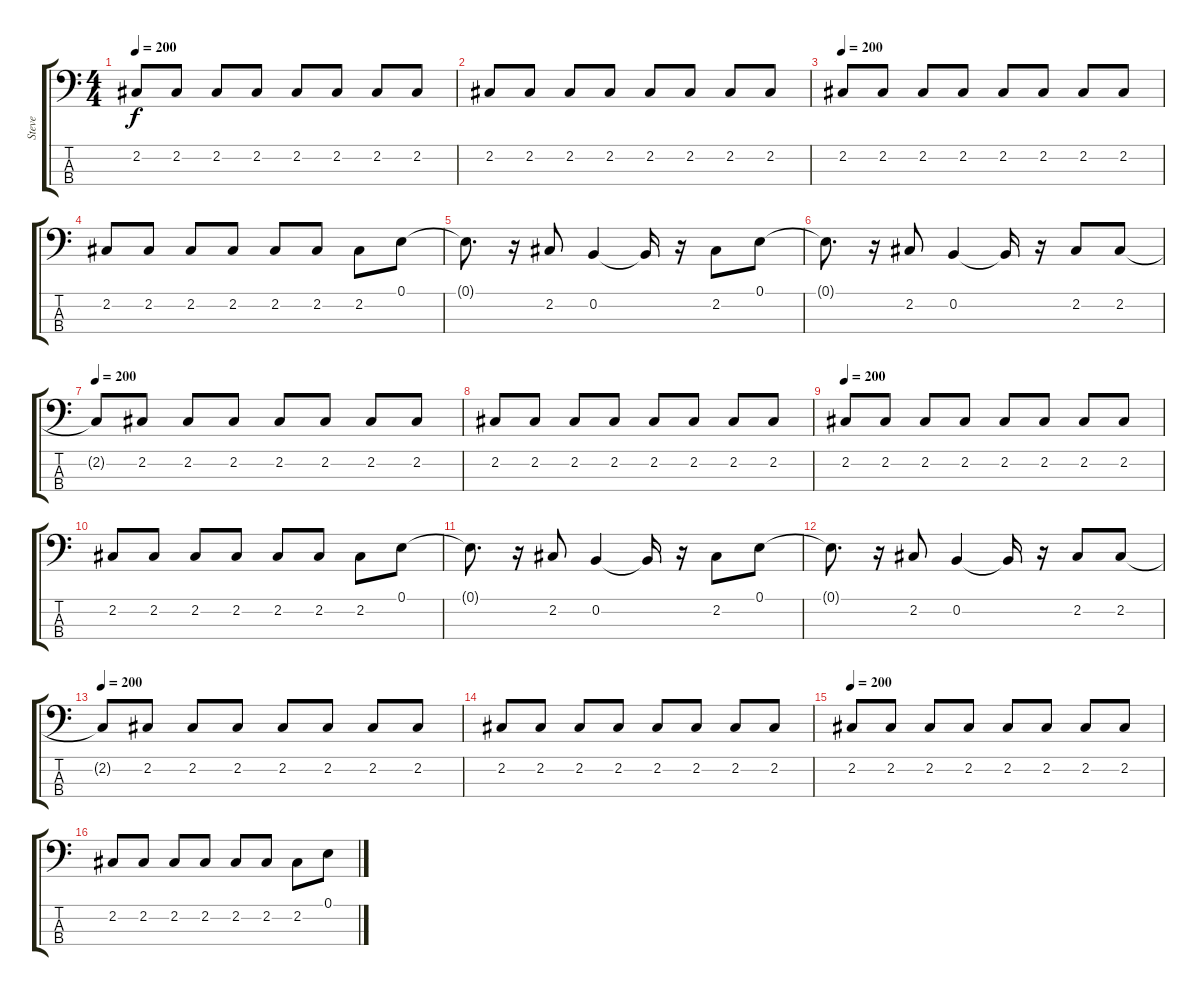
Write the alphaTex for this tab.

\track ("Steve" "Steve") {instrument electricbassfinger}
\staff {score tabs}
\tuning (E2 B1 Gb1 Db1) {hide}
\ts (4 4)
\tempo 200
\clef f4
\ks c
2.2.8{dy f} 2.2.8 2.2.8 2.2.8 2.2.8 2.2.8 2.2.8 2.2.8 |
2.2.8 2.2.8 2.2.8 2.2.8 2.2.8 2.2.8 2.2.8 2.2.8 |
\tempo 200
2.2.8 2.2.8 2.2.8 2.2.8 2.2.8 2.2.8 2.2.8 2.2.8 |
2.2.8 2.2.8 2.2.8 2.2.8 2.2.8 2.2.8 2.2.8 0.1.8 |
0.1{t}.8{d} r.16 2.2.8 0.2.4 0.2{t}.16 r.16 2.2.8 0.1.8 |
0.1{t}.8{d} r.16 2.2.8 0.2.4 0.2{t}.16 r.16 2.2.8 2.2.8 |
\tempo 200
2.2{t}.8 2.2.8 2.2.8 2.2.8 2.2.8 2.2.8 2.2.8 2.2.8 |
2.2.8 2.2.8 2.2.8 2.2.8 2.2.8 2.2.8 2.2.8 2.2.8 |
\tempo 200
2.2.8 2.2.8 2.2.8 2.2.8 2.2.8 2.2.8 2.2.8 2.2.8 |
2.2.8 2.2.8 2.2.8 2.2.8 2.2.8 2.2.8 2.2.8 0.1.8 |
0.1{t}.8{d} r.16 2.2.8 0.2.4 0.2{t}.16 r.16 2.2.8 0.1.8 |
0.1{t}.8{d} r.16 2.2.8 0.2.4 0.2{t}.16 r.16 2.2.8 2.2.8 |
\tempo 200
2.2{t}.8 2.2.8 2.2.8 2.2.8 2.2.8 2.2.8 2.2.8 2.2.8 |
2.2.8 2.2.8 2.2.8 2.2.8 2.2.8 2.2.8 2.2.8 2.2.8 |
\tempo 200
2.2.8 2.2.8 2.2.8 2.2.8 2.2.8 2.2.8 2.2.8 2.2.8 |
2.2.8 2.2.8 2.2.8 2.2.8 2.2.8 2.2.8 2.2.8 0.1.8
